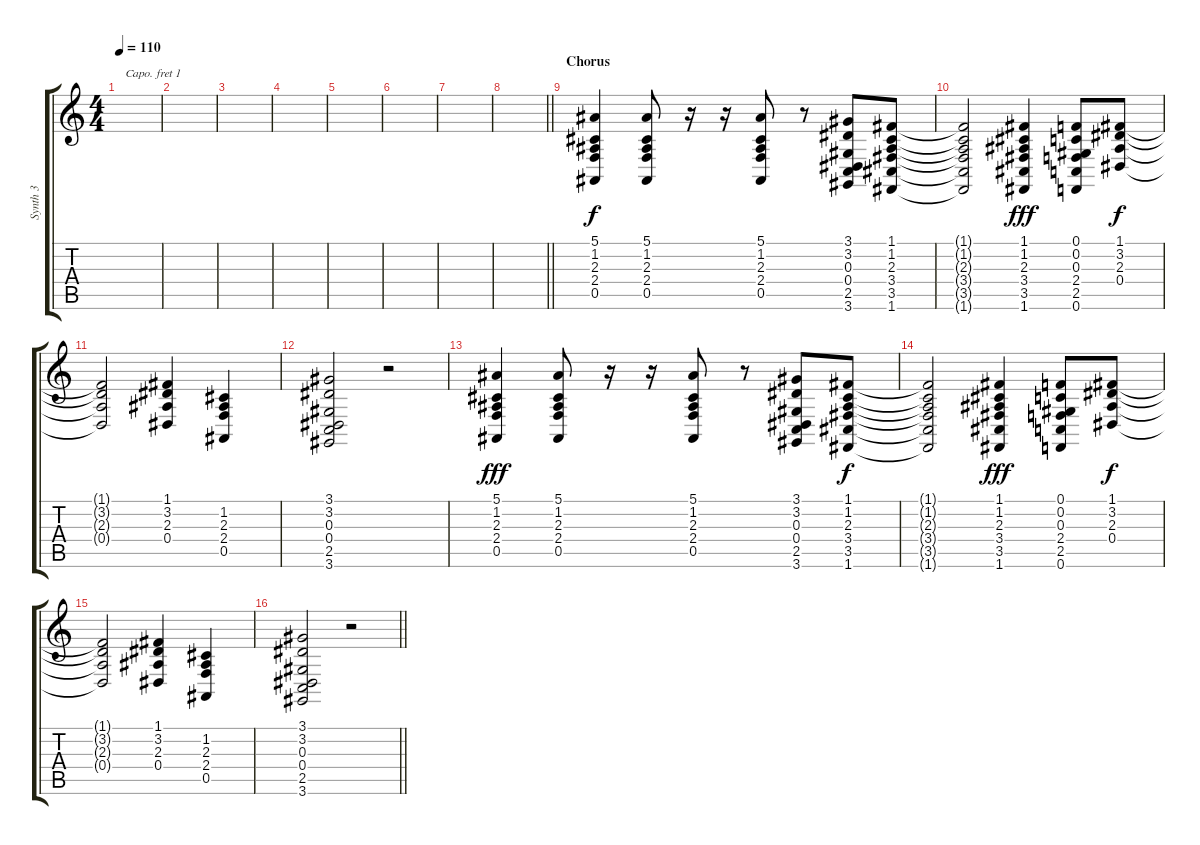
\track ("Synth 3" "Synth 3") {instrument lead1square}
\staff {score tabs}
\capo 1
\tuning (E4 B3 G3 D3 A2 E2) {hide}
\ts (4 4)
\tempo 110
\clef g2
\ks c
|
|
|
|
|
|
|
\barLineRight lightlight
|
\section ("" "Chorus")
(5.1 1.2 2.3 2.4 0.5).4 (5.1 1.2 2.3 2.4 0.5).8 r.16 r.16 (5.1 1.2 2.3 2.4 0.5).8 r.8 (3.1 3.2 0.3 0.4 2.5 3.6).8 (1.1 1.2 2.3 3.4 3.5 1.6).8{dy f} |
(1.1{t} 1.2{t} 2.3{t} 3.4{t} 3.5{t} 1.6{t}).2 (1.1 1.2 2.3 3.4 3.5 1.6).4{dy fff} (0.1 0.2 0.3 2.4 2.5 0.6).8 (1.1 3.2 2.3 0.4).8{dy f} |
(1.1{t} 3.2{t} 2.3{t} 0.4{t}).2 (1.1 3.2 2.3 0.4).4 (1.2 2.3 2.4 0.5).4 |
(3.1 3.2 0.3 0.4 2.5 3.6).2 r.2 |
(5.1 1.2 2.3 2.4 0.5).4{dy fff} (5.1 1.2 2.3 2.4 0.5).8 r.16 r.16 (5.1 1.2 2.3 2.4 0.5).8 r.8 (3.1 3.2 0.3 0.4 2.5 3.6).8 (1.1 1.2 2.3 3.4 3.5 1.6).8{dy f} |
(1.1{t} 1.2{t} 2.3{t} 3.4{t} 3.5{t} 1.6{t}).2 (1.1 1.2 2.3 3.4 3.5 1.6).4{dy fff} (0.1 0.2 0.3 2.4 2.5 0.6).8 (1.1 3.2 2.3 0.4).8{dy f} |
(1.1{t} 3.2{t} 2.3{t} 0.4{t}).2 (1.1 3.2 2.3 0.4).4 (1.2 2.3 2.4 0.5).4 |
\barLineRight lightlight
(3.1 3.2 0.3 0.4 2.5 3.6).2 r.2
